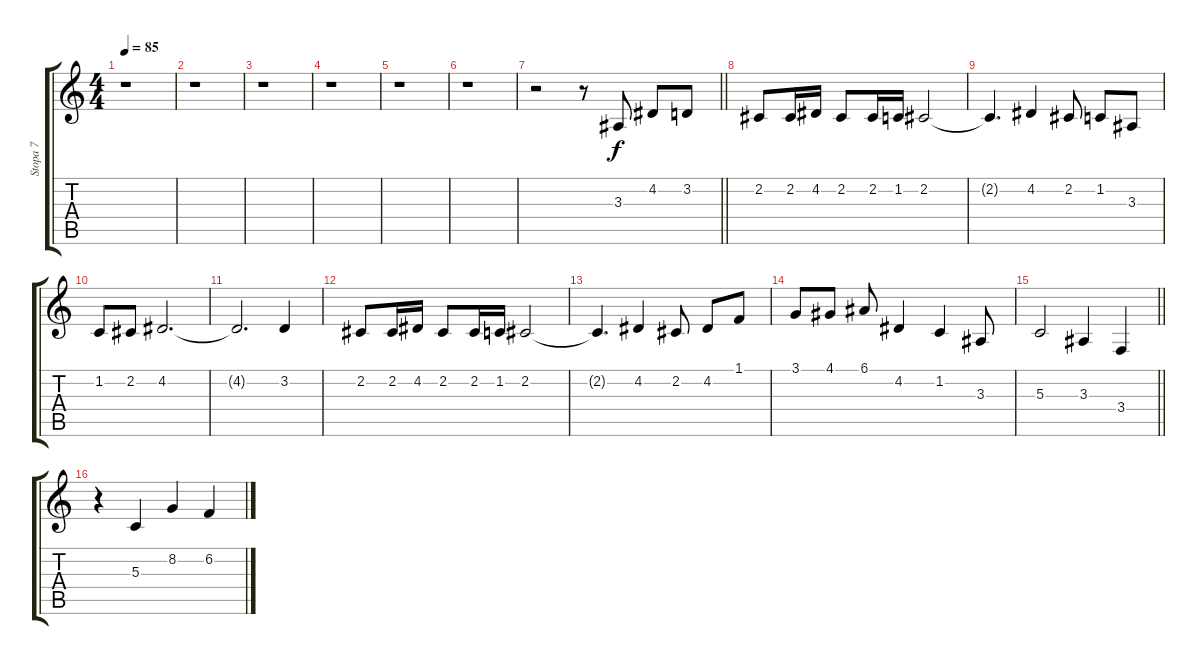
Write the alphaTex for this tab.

\track ("Stopa 7" "Stopa 7") {instrument recorder}
\staff {score tabs}
\tuning (E4 B3 G3 D3 A2 E2) {hide}
\ts (4 4)
\tempo 85
\clef g2
\ks c
r.1{dy f} |
r.1 |
r.1 |
r.1 |
r.1 |
r.1 |
\barLineRight lightlight
r.2 r.8 3.3.8 4.2.8 3.2.8 |
\section ("" "")
2.2.8 2.2.16 4.2.16 2.2.8 2.2.16 1.2.16 2.2.2 |
2.2{t}.4{d} 4.2.4 2.2.8 1.2.8 3.3.8 |
1.2.8 2.2.8 4.2.2{d} |
4.2{t}.2{d} 3.2.4 |
2.2.8 2.2.16 4.2.16 2.2.8 2.2.16 1.2.16 2.2.2 |
2.2{t}.4{d} 4.2.4 2.2.8 4.2.8 1.1.8 |
3.1.8 4.1.8 6.1.8 4.2.4 1.2.4 3.3.8 |
\barLineRight lightlight
5.3.2 3.3.4 3.4.4 |
\section ("" "")
r.4{volume 12 instrument pad7halo} 5.3.4 8.2.4 6.2.4
